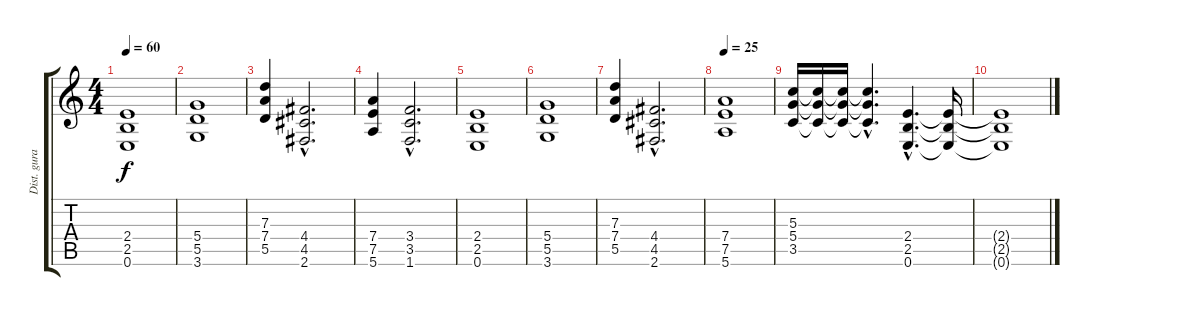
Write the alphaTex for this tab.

\track ("Dist. gura" "Dist. gura") {instrument distortionguitar}
\staff {score tabs}
\tuning (E4 B3 G3 D3 A2 E2) {hide}
\ts (4 4)
\tempo 60
\clef g2
\ks c
(2.4 2.5 0.6).1{dy f} |
(5.4 5.5 3.6).1 |
(7.3 7.4 5.5).4 (4.4{hac} 4.5{hac} 2.6{hac}).2{d} |
(7.4 7.5 5.6).4 (3.4{hac} 3.5{hac} 1.6{hac}).2{d} |
(2.4 2.5 0.6).1 |
(5.4 5.5 3.6).1 |
(7.3 7.4 5.5).4 (4.4{hac} 4.5{hac} 2.6{hac}).2{d} |
\tempo 25
(7.4 7.5 5.6).1 |
(5.3 5.4 3.5).16 (5.3{t} 5.4{t} 3.5{t}).16 (5.3{t} 5.4{t} 3.5{t}).16 (5.3{hac t} 5.4{hac t} 3.5{hac t}).4{d} (2.4{hac} 2.5{hac} 0.6{hac}).4{d} (2.4{t} 2.5{t} 0.6{t}).16 |
(2.4{t} 2.5{t} 0.6{t}).1
